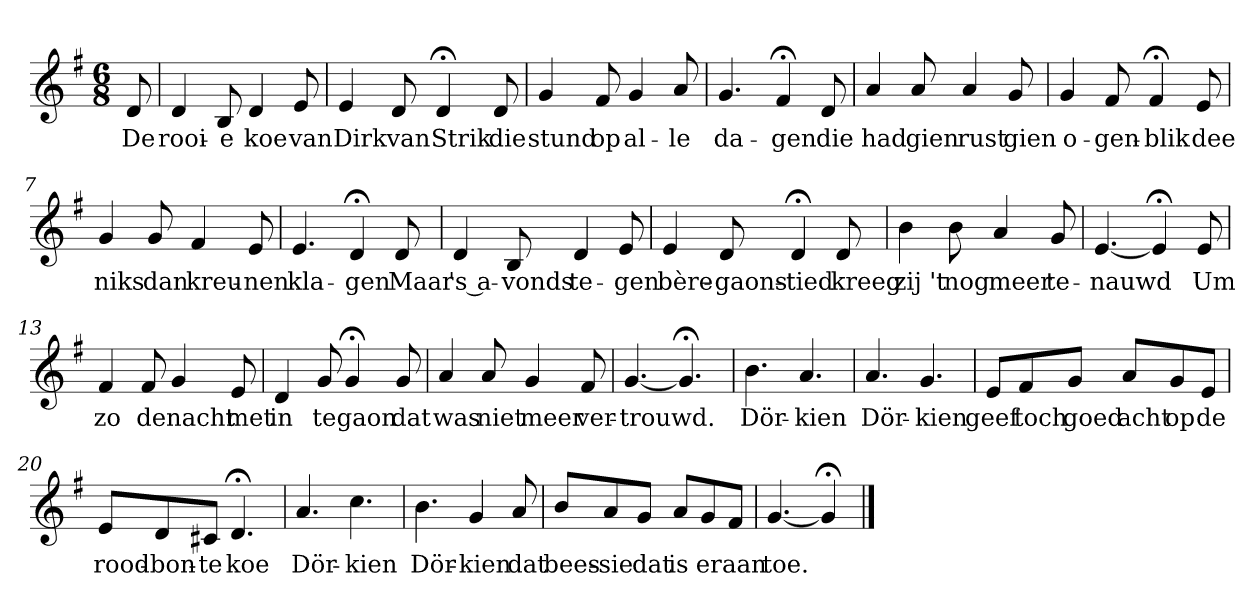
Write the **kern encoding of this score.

**kern	**text
*part1	*part1
*staff1	*staff1
*k[f#]	*
*G:	*
*M6/8	*
*MM120	*
=	=
8d	De
=1	=1
4d	rooi-
8B	-e
4d	koe
8e	van
=2	=2
4e	Dirk
8d	van
4d;<	Strik
8d	die
=3	=3
4g	stund
8f#	op
4g	al-
8a	-le
=4	=4
4.g	da-
4f#;<	-gen
8d	die
=5	=5
4a	had
8a	gien
4a	rust
8g	gien
=6	=6
4g	o-
8f#	-gen-
4f#;<	-blik
8e	dee
=7	=7
4g	niks
8g	dan
4f#	kreu-
8e	-nen
=8	=8
4.e	kla-
4d;<	-gen
8d	Maar
=9	=9
4d	's a-
8B	-vonds
4d	te-
8e	-gen
=10	=10
4e	bère-
8d	-gaons-
4d;<	-tied
8d	kreeg
=11	=11
4b	zij 't
8b	nog
4a	meer
8g	te-
=12	=12
[4.e	-nauwd
4e;<]	.
8e	Um
=13	=13
4f#	zo
8f#	de
4g	nacht
8e	met
=14	=14
4d	in
8g	te
4g;<	gaon
8g	dat
=15	=15
4a	was
8a	niet
4g	meer
8f#	ver-
=16	=16
[4.g	-trouwd.
4.g;<]	.
=17	=17
4.b	Dör-
4.a	-kien
=18	=18
4.a	Dör-
4.g	-kien
=19	=19
8eL	geef
8f#	toch
8gJ	goed
8aL	acht
8g	op
8eJ	de
=20	=20
8eL	rood-
8d	-bon-
8c#XJ	-te
4.d;<	koe
=21	=21
4.a	Dör-
4.cc	-kien
=22	=22
4.b	Dör-
4g	-kien
8a	dat
=23	=23
8bL	bees-
8a	-sie
8gJ	dat
8aL	is
8g	er
8f#J	aan
=24	=24
[4.g	toe.
4g;<]	.
==	==
*-	*-
